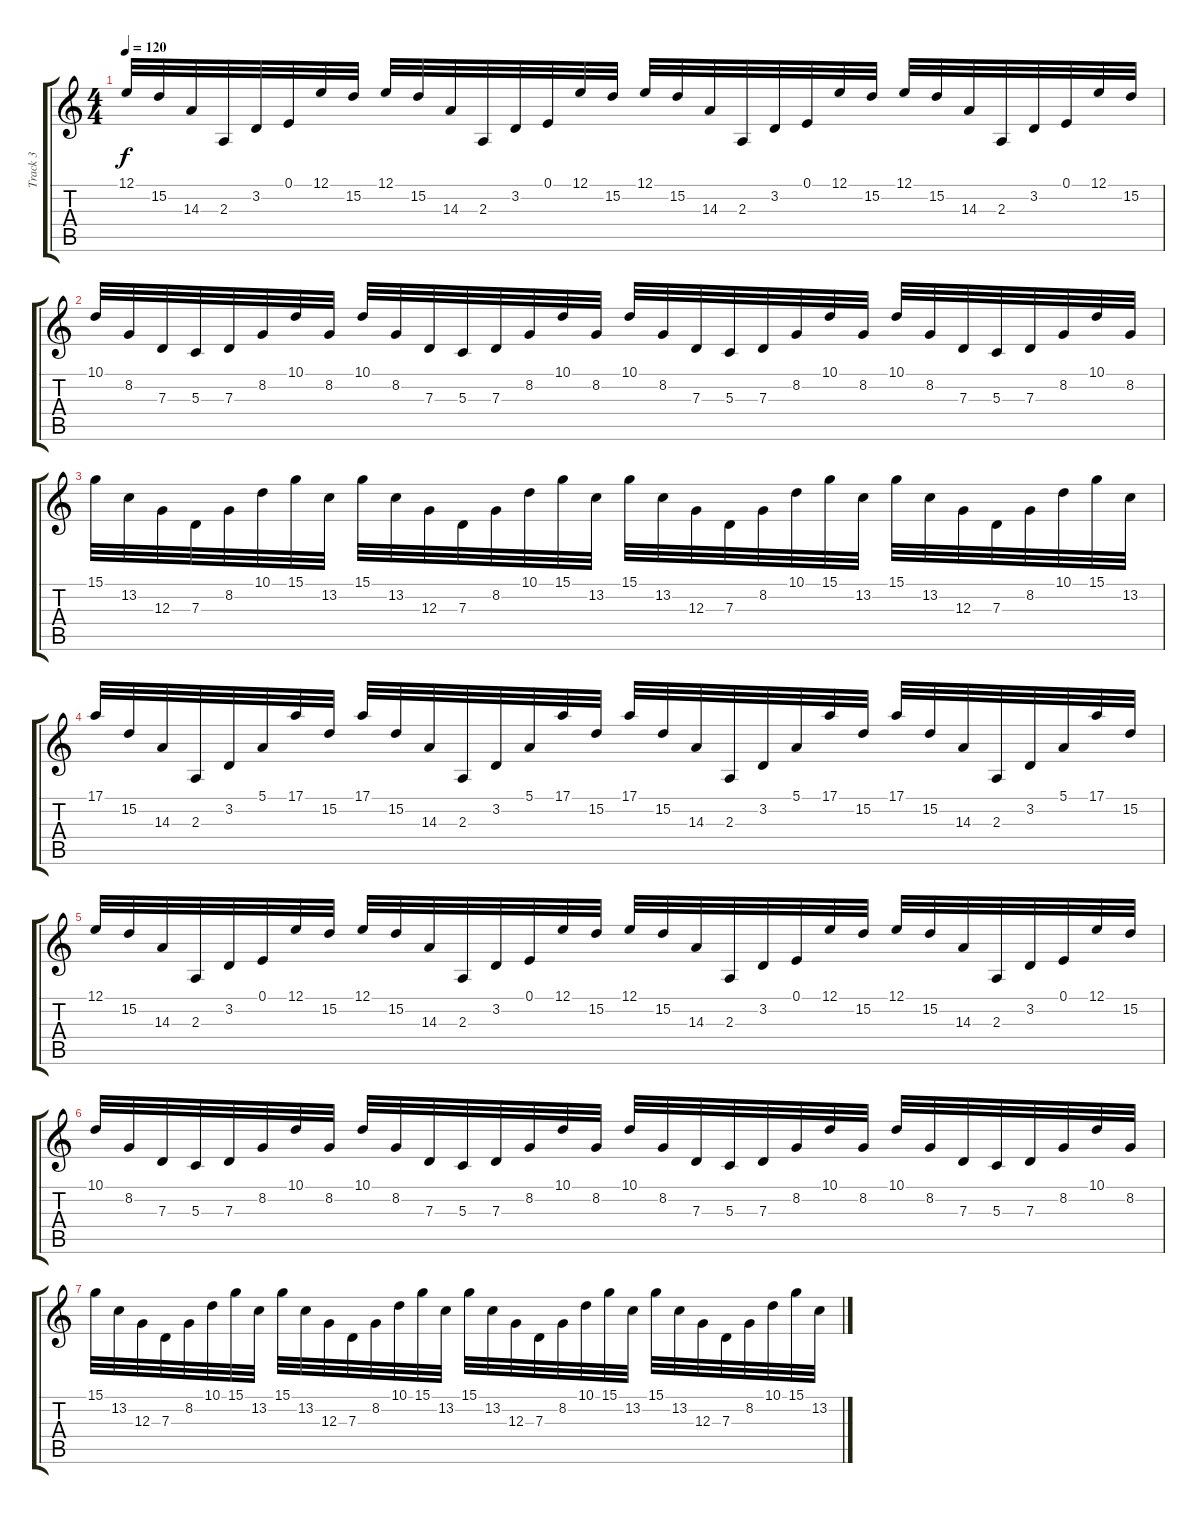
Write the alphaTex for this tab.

\track ("Track 3" "Track 3") {instrument electricgrandpiano}
\staff {score tabs}
\tuning (E4 B3 G3 D3 A2 E2) {hide}
\ts (4 4)
\tempo 120
\clef g2
\ks c
12.1.32{dy f} 15.2.32 14.3.32 2.3.32 3.2.32 0.1.32 12.1.32 15.2.32 12.1.32 15.2.32 14.3.32 2.3.32 3.2.32 0.1.32 12.1.32 15.2.32 12.1.32 15.2.32 14.3.32 2.3.32 3.2.32 0.1.32 12.1.32 15.2.32 12.1.32 15.2.32 14.3.32 2.3.32 3.2.32 0.1.32 12.1.32 15.2.32 |
10.1.32 8.2.32 7.3.32 5.3.32 7.3.32 8.2.32 10.1.32 8.2.32 10.1.32 8.2.32 7.3.32 5.3.32 7.3.32 8.2.32 10.1.32 8.2.32 10.1.32 8.2.32 7.3.32 5.3.32 7.3.32 8.2.32 10.1.32 8.2.32 10.1.32 8.2.32 7.3.32 5.3.32 7.3.32 8.2.32 10.1.32 8.2.32 |
15.1.32 13.2.32 12.3.32 7.3.32 8.2.32 10.1.32 15.1.32 13.2.32 15.1.32 13.2.32 12.3.32 7.3.32 8.2.32 10.1.32 15.1.32 13.2.32 15.1.32 13.2.32 12.3.32 7.3.32 8.2.32 10.1.32 15.1.32 13.2.32 15.1.32 13.2.32 12.3.32 7.3.32 8.2.32 10.1.32 15.1.32 13.2.32 |
17.1.32 15.2.32 14.3.32 2.3.32 3.2.32 5.1.32 17.1.32 15.2.32 17.1.32 15.2.32 14.3.32 2.3.32 3.2.32 5.1.32 17.1.32 15.2.32 17.1.32 15.2.32 14.3.32 2.3.32 3.2.32 5.1.32 17.1.32 15.2.32 17.1.32 15.2.32 14.3.32 2.3.32 3.2.32 5.1.32 17.1.32 15.2.32 |
12.1.32 15.2.32 14.3.32 2.3.32 3.2.32 0.1.32 12.1.32 15.2.32 12.1.32 15.2.32 14.3.32 2.3.32 3.2.32 0.1.32 12.1.32 15.2.32 12.1.32 15.2.32 14.3.32 2.3.32 3.2.32 0.1.32 12.1.32 15.2.32 12.1.32 15.2.32 14.3.32 2.3.32 3.2.32 0.1.32 12.1.32 15.2.32 |
10.1.32 8.2.32 7.3.32 5.3.32 7.3.32 8.2.32 10.1.32 8.2.32 10.1.32 8.2.32 7.3.32 5.3.32 7.3.32 8.2.32 10.1.32 8.2.32 10.1.32 8.2.32 7.3.32 5.3.32 7.3.32 8.2.32 10.1.32 8.2.32 10.1.32 8.2.32 7.3.32 5.3.32 7.3.32 8.2.32 10.1.32 8.2.32 |
15.1.32 13.2.32 12.3.32 7.3.32 8.2.32 10.1.32 15.1.32 13.2.32 15.1.32 13.2.32 12.3.32 7.3.32 8.2.32 10.1.32 15.1.32 13.2.32 15.1.32 13.2.32 12.3.32 7.3.32 8.2.32 10.1.32 15.1.32 13.2.32 15.1.32 13.2.32 12.3.32 7.3.32 8.2.32 10.1.32 15.1.32 13.2.32
